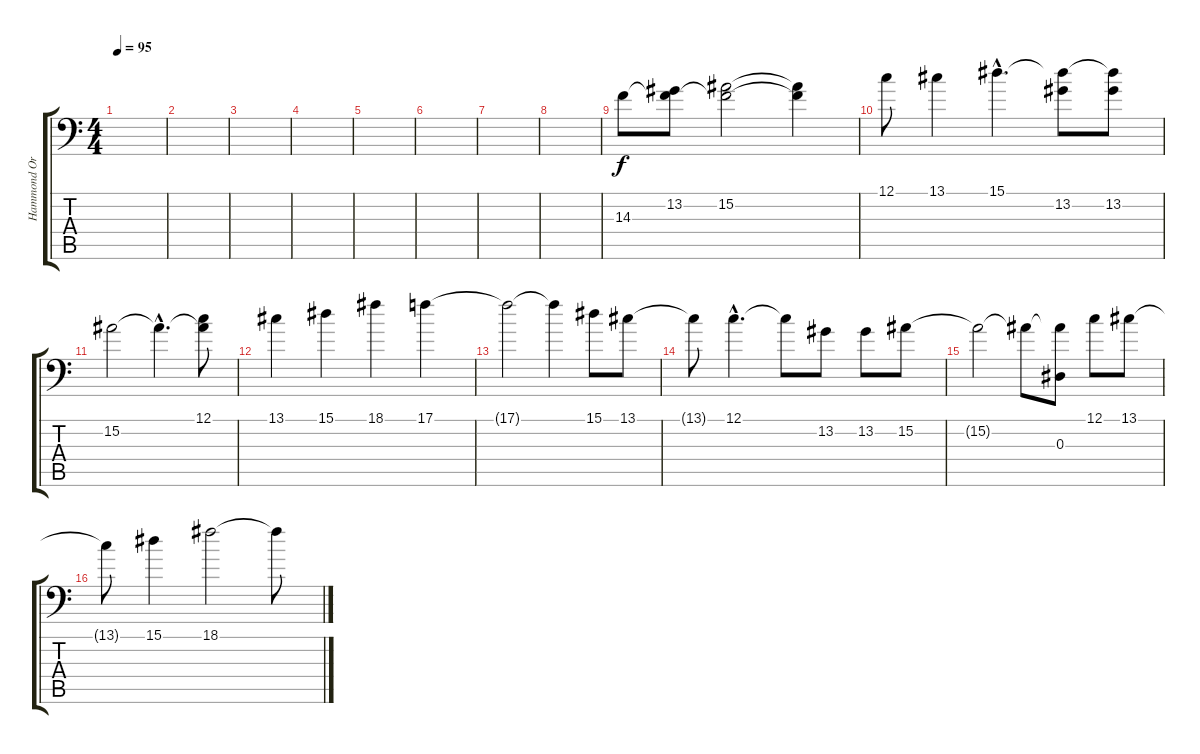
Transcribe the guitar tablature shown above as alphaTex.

\track ("Hammond Organ (Jesper)" "Hammond Or") {instrument drawbarorgan}
\staff {score tabs}
\tuning (C4 G3 Eb3 Bb2 F2 Bb1) {hide}
\ts (4 4)
\tempo 95
\clef f4
\ks c
|
|
|
|
|
|
|
|
14.3.8{volume 10} (13.2 14.3{t}).8 (15.2 14.3{t}).2 (15.2{t} 14.3{t}).4 |
12.1.8 13.1.4 15.1{hac}.4{d} (15.1{t} 13.2).8 (15.1{t} 13.2).8 |
15.2.2 15.2{hac t}.4{d} (12.1 15.2{t}).8 |
13.1.4 15.1.4 18.1.4 17.1.4 |
17.1{t}.2 17.1{t}.4 15.1.8 13.1.8 |
13.1{t}.8 12.1{hac}.4{d} 12.1{t}.8 13.2.8 13.2.8 15.2.8 |
15.2{t}.2 15.2{t}.8 (15.2{t} 0.3).8 12.1.8 13.1.8 |
13.1{t}.8 15.1.4 18.1.2 18.1{t}.8
